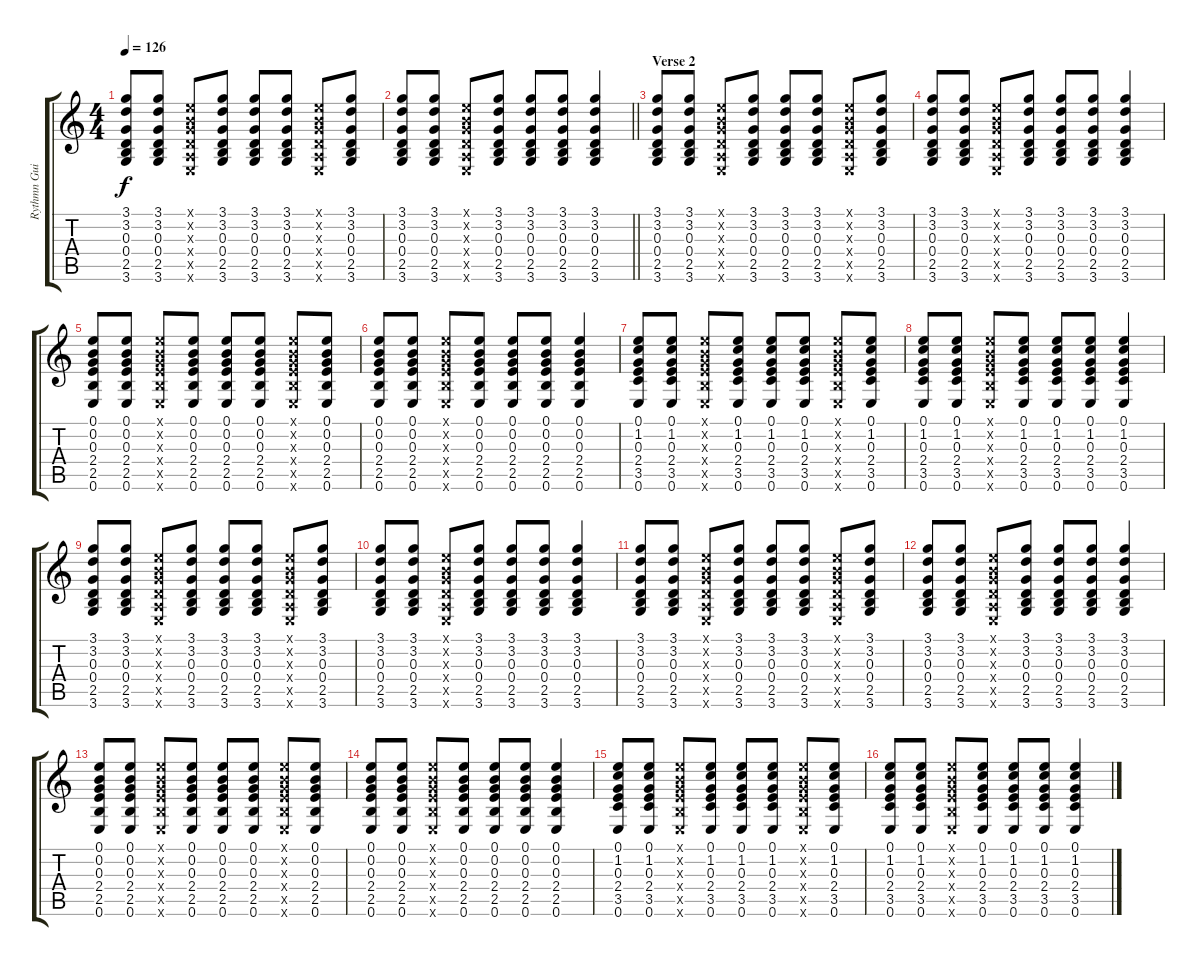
\track ("Rythmn Guitar 1" "Rythmn Gui") {instrument acousticguitarsteel}
\staff {score tabs}
\tuning (E4 B3 G3 D3 A2 E2) {hide}
\ts (4 4)
\tempo 126
\clef g2
\ks c
(3.1 3.2 0.3 0.4 2.5 3.6).8{dy f} (3.1 3.2 0.3 0.4 2.5 3.6).8 (0.1{x} 0.2{x} 0.3{x} 0.4{x} 0.5{x} 0.6{x}).8 (3.1 3.2 0.3 0.4 2.5 3.6).8 (3.1 3.2 0.3 0.4 2.5 3.6).8 (3.1 3.2 0.3 0.4 2.5 3.6).8 (0.1{x} 0.2{x} 0.3{x} 0.4{x} 0.5{x} 0.6{x}).8 (3.1 3.2 0.3 0.4 2.5 3.6).8 |
\barLineRight lightlight
(3.1 3.2 0.3 0.4 2.5 3.6).8 (3.1 3.2 0.3 0.4 2.5 3.6).8 (0.1{x} 0.2{x} 0.3{x} 0.4{x} 0.5{x} 0.6{x}).8 (3.1 3.2 0.3 0.4 2.5 3.6).8 (3.1 3.2 0.3 0.4 2.5 3.6).8 (3.1 3.2 0.3 0.4 2.5 3.6).8 (3.1 3.2 0.3 0.4 2.5 3.6).4 |
\section ("" "Verse 2")
(3.1 3.2 0.3 0.4 2.5 3.6).8 (3.1 3.2 0.3 0.4 2.5 3.6).8 (0.1{x} 0.2{x} 0.3{x} 0.4{x} 0.5{x} 0.6{x}).8 (3.1 3.2 0.3 0.4 2.5 3.6).8 (3.1 3.2 0.3 0.4 2.5 3.6).8 (3.1 3.2 0.3 0.4 2.5 3.6).8 (0.1{x} 0.2{x} 0.3{x} 0.4{x} 0.5{x} 0.6{x}).8 (3.1 3.2 0.3 0.4 2.5 3.6).8 |
(3.1 3.2 0.3 0.4 2.5 3.6).8 (3.1 3.2 0.3 0.4 2.5 3.6).8 (0.1{x} 0.2{x} 0.3{x} 0.4{x} 0.5{x} 0.6{x}).8 (3.1 3.2 0.3 0.4 2.5 3.6).8 (3.1 3.2 0.3 0.4 2.5 3.6).8 (3.1 3.2 0.3 0.4 2.5 3.6).8 (3.1 3.2 0.3 0.4 2.5 3.6).4 |
(0.1 0.2 0.3 2.4 2.5 0.6).8 (0.1 0.2 0.3 2.4 2.5 0.6).8 (0.1{x} 0.2{x} 0.3{x} 2.4{x} 2.5{x} 0.6{x}).8 (0.1 0.2 0.3 2.4 2.5 0.6).8 (0.1 0.2 0.3 2.4 2.5 0.6).8 (0.1 0.2 0.3 2.4 2.5 0.6).8 (0.1{x} 0.2{x} 0.3{x} 2.4{x} 2.5{x} 0.6{x}).8 (0.1 0.2 0.3 2.4 2.5 0.6).8 |
(0.1 0.2 0.3 2.4 2.5 0.6).8 (0.1 0.2 0.3 2.4 2.5 0.6).8 (0.1{x} 0.2{x} 0.3{x} 2.4{x} 2.5{x} 0.6{x}).8 (0.1 0.2 0.3 2.4 2.5 0.6).8 (0.1 0.2 0.3 2.4 2.5 0.6).8 (0.1 0.2 0.3 2.4 2.5 0.6).8 (0.1 0.2 0.3 2.4 2.5 0.6).4 |
(0.1 1.2 0.3 2.4 3.5 0.6).8 (0.1 1.2 0.3 2.4 3.5 0.6).8 (0.1{x} 0.2{x} 0.3{x} 2.4{x} 2.5{x} 0.6{x}).8 (0.1 1.2 0.3 2.4 3.5 0.6).8 (0.1 1.2 0.3 2.4 3.5 0.6).8 (0.1 1.2 0.3 2.4 3.5 0.6).8 (0.1{x} 0.2{x} 0.3{x} 2.4{x} 2.5{x} 0.6{x}).8 (0.1 1.2 0.3 2.4 3.5 0.6).8 |
(0.1 1.2 0.3 2.4 3.5 0.6).8 (0.1 1.2 0.3 2.4 3.5 0.6).8 (0.1{x} 0.2{x} 0.3{x} 2.4{x} 2.5{x} 0.6{x}).8 (0.1 1.2 0.3 2.4 3.5 0.6).8 (0.1 1.2 0.3 2.4 3.5 0.6).8 (0.1 1.2 0.3 2.4 3.5 0.6).8 (0.1 1.2 0.3 2.4 3.5 0.6).4 |
(3.1 3.2 0.3 0.4 2.5 3.6).8 (3.1 3.2 0.3 0.4 2.5 3.6).8 (0.1{x} 0.2{x} 0.3{x} 0.4{x} 0.5{x} 0.6{x}).8 (3.1 3.2 0.3 0.4 2.5 3.6).8 (3.1 3.2 0.3 0.4 2.5 3.6).8 (3.1 3.2 0.3 0.4 2.5 3.6).8 (0.1{x} 0.2{x} 0.3{x} 0.4{x} 0.5{x} 0.6{x}).8 (3.1 3.2 0.3 0.4 2.5 3.6).8 |
(3.1 3.2 0.3 0.4 2.5 3.6).8 (3.1 3.2 0.3 0.4 2.5 3.6).8 (0.1{x} 0.2{x} 0.3{x} 0.4{x} 0.5{x} 0.6{x}).8 (3.1 3.2 0.3 0.4 2.5 3.6).8 (3.1 3.2 0.3 0.4 2.5 3.6).8 (3.1 3.2 0.3 0.4 2.5 3.6).8 (3.1 3.2 0.3 0.4 2.5 3.6).4 |
(3.1 3.2 0.3 0.4 2.5 3.6).8 (3.1 3.2 0.3 0.4 2.5 3.6).8 (0.1{x} 0.2{x} 0.3{x} 0.4{x} 0.5{x} 0.6{x}).8 (3.1 3.2 0.3 0.4 2.5 3.6).8 (3.1 3.2 0.3 0.4 2.5 3.6).8 (3.1 3.2 0.3 0.4 2.5 3.6).8 (0.1{x} 0.2{x} 0.3{x} 0.4{x} 0.5{x} 0.6{x}).8 (3.1 3.2 0.3 0.4 2.5 3.6).8 |
(3.1 3.2 0.3 0.4 2.5 3.6).8 (3.1 3.2 0.3 0.4 2.5 3.6).8 (0.1{x} 0.2{x} 0.3{x} 0.4{x} 0.5{x} 0.6{x}).8 (3.1 3.2 0.3 0.4 2.5 3.6).8 (3.1 3.2 0.3 0.4 2.5 3.6).8 (3.1 3.2 0.3 0.4 2.5 3.6).8 (3.1 3.2 0.3 0.4 2.5 3.6).4 |
(0.1 0.2 0.3 2.4 2.5 0.6).8 (0.1 0.2 0.3 2.4 2.5 0.6).8 (0.1{x} 0.2{x} 0.3{x} 2.4{x} 2.5{x} 0.6{x}).8 (0.1 0.2 0.3 2.4 2.5 0.6).8 (0.1 0.2 0.3 2.4 2.5 0.6).8 (0.1 0.2 0.3 2.4 2.5 0.6).8 (0.1{x} 0.2{x} 0.3{x} 2.4{x} 2.5{x} 0.6{x}).8 (0.1 0.2 0.3 2.4 2.5 0.6).8 |
(0.1 0.2 0.3 2.4 2.5 0.6).8 (0.1 0.2 0.3 2.4 2.5 0.6).8 (0.1{x} 0.2{x} 0.3{x} 2.4{x} 2.5{x} 0.6{x}).8 (0.1 0.2 0.3 2.4 2.5 0.6).8 (0.1 0.2 0.3 2.4 2.5 0.6).8 (0.1 0.2 0.3 2.4 2.5 0.6).8 (0.1 0.2 0.3 2.4 2.5 0.6).4 |
(0.1 1.2 0.3 2.4 3.5 0.6).8 (0.1 1.2 0.3 2.4 3.5 0.6).8 (0.1{x} 0.2{x} 0.3{x} 2.4{x} 2.5{x} 0.6{x}).8 (0.1 1.2 0.3 2.4 3.5 0.6).8 (0.1 1.2 0.3 2.4 3.5 0.6).8 (0.1 1.2 0.3 2.4 3.5 0.6).8 (0.1{x} 0.2{x} 0.3{x} 2.4{x} 2.5{x} 0.6{x}).8 (0.1 1.2 0.3 2.4 3.5 0.6).8 |
(0.1 1.2 0.3 2.4 3.5 0.6).8 (0.1 1.2 0.3 2.4 3.5 0.6).8 (0.1{x} 0.2{x} 0.3{x} 2.4{x} 2.5{x} 0.6{x}).8 (0.1 1.2 0.3 2.4 3.5 0.6).8 (0.1 1.2 0.3 2.4 3.5 0.6).8 (0.1 1.2 0.3 2.4 3.5 0.6).8 (0.1 1.2 0.3 2.4 3.5 0.6).4
